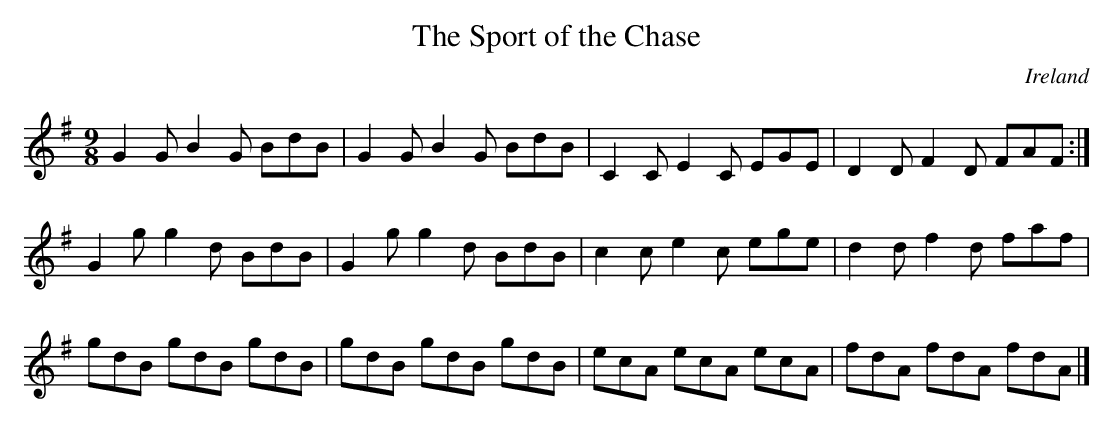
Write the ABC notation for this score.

X:1
T:Sport of the Chase, The
O:Ireland
M:9/8
K:G major
G2G B2G BdB | G2G B2G BdB | C2C E2C EGE | D2D F2D FAF :|
G2g g2d BdB | G2g g2d BdB | c2c e2c ege | d2d f2d faf |
gdB gdB gdB | gdB gdB gdB | ecA ecA ecA | fdA fdA fdA |]
